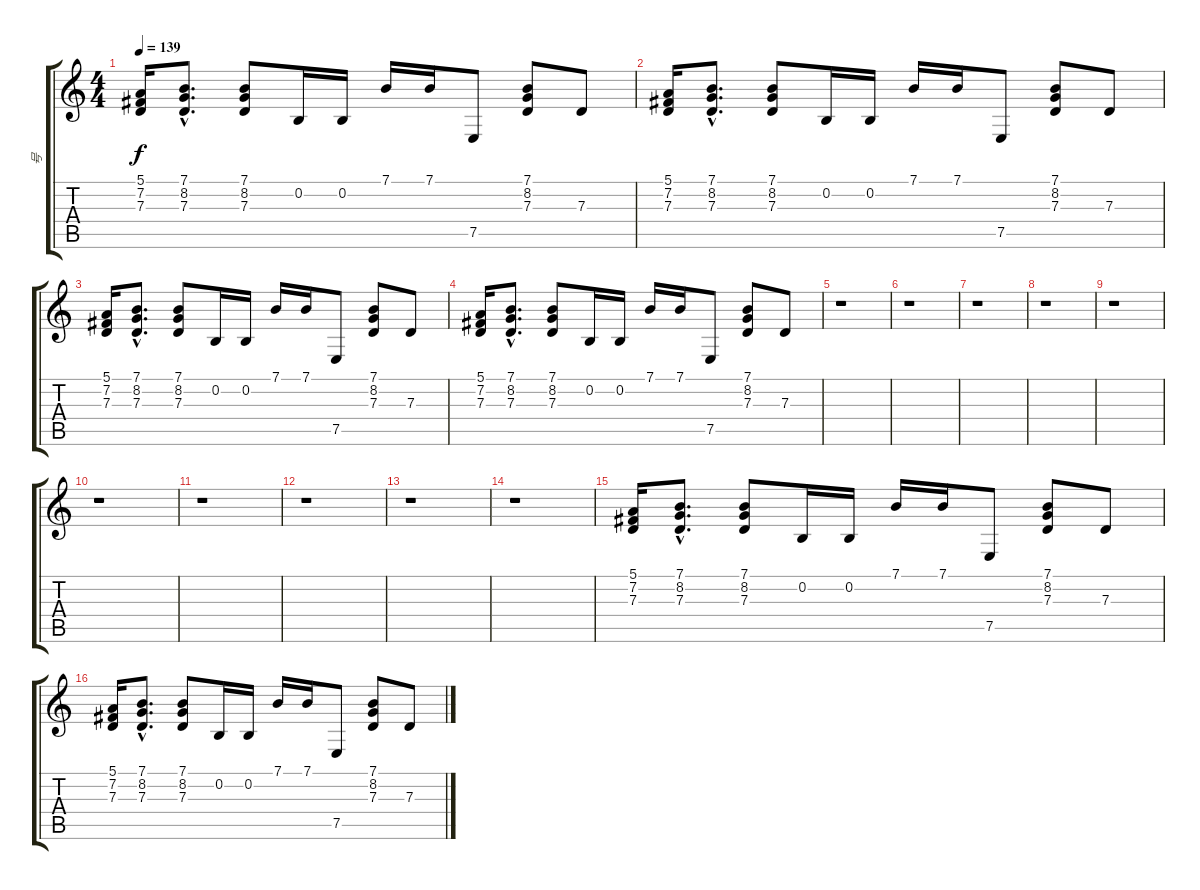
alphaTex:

\track ("号" "号") {instrument frenchhorn}
\staff {score tabs}
\tuning (E4 B3 G3 D3 A2 E2) {hide}
\ts (4 4)
\tempo 139
\clef g2
\ks c
(5.1 7.2 7.3).16{dy f instrument frenchhorn} (7.1{hac} 8.2{hac} 7.3{hac}).8{d} (7.1 8.2 7.3).8 0.2.16 0.2.16 7.1.16 7.1.16 7.5.8 (7.1 8.2 7.3).8 7.3.8 |
(5.1 7.2 7.3).16 (7.1{hac} 8.2{hac} 7.3{hac}).8{d} (7.1 8.2 7.3).8 0.2.16 0.2.16 7.1.16 7.1.16 7.5.8 (7.1 8.2 7.3).8 7.3.8 |
(5.1 7.2 7.3).16 (7.1{hac} 8.2{hac} 7.3{hac}).8{d} (7.1 8.2 7.3).8 0.2.16 0.2.16 7.1.16 7.1.16 7.5.8 (7.1 8.2 7.3).8 7.3.8 |
(5.1 7.2 7.3).16 (7.1{hac} 8.2{hac} 7.3{hac}).8{d} (7.1 8.2 7.3).8 0.2.16 0.2.16 7.1.16 7.1.16 7.5.8 (7.1 8.2 7.3).8 7.3.8 |
r.1 |
r.1 |
r.1 |
r.1 |
r.1 |
r.1 |
r.1 |
r.1 |
r.1 |
r.1 |
(5.1 7.2 7.3).16 (7.1{hac} 8.2{hac} 7.3{hac}).8{d} (7.1 8.2 7.3).8 0.2.16 0.2.16 7.1.16 7.1.16 7.5.8 (7.1 8.2 7.3).8 7.3.8 |
(5.1 7.2 7.3).16 (7.1{hac} 8.2{hac} 7.3{hac}).8{d} (7.1 8.2 7.3).8 0.2.16 0.2.16 7.1.16 7.1.16 7.5.8 (7.1 8.2 7.3).8 7.3.8
